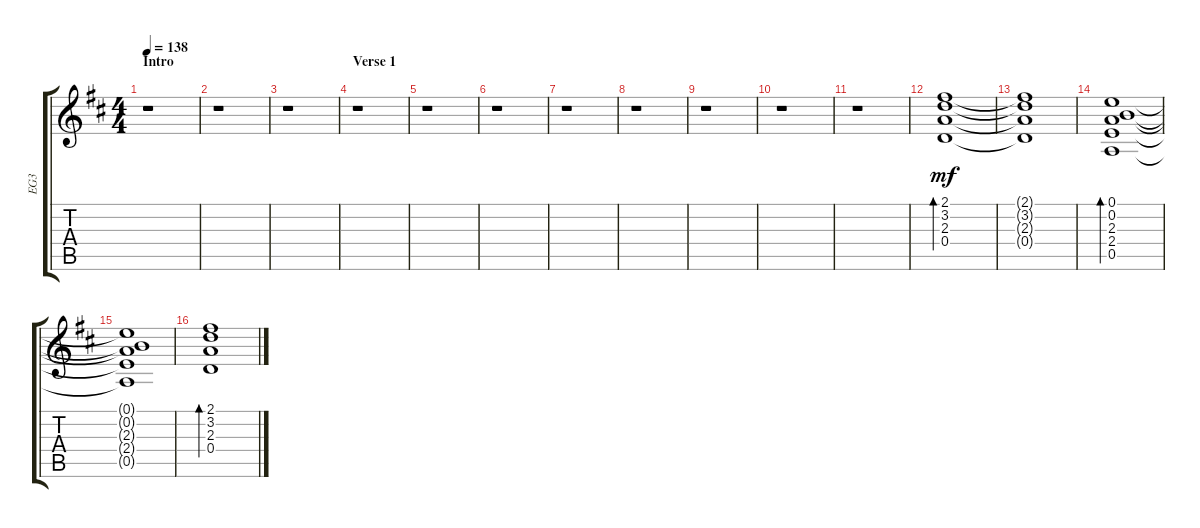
\track ("EG3" "EG3") {instrument electricguitarclean}
\staff {score tabs}
\tuning (E4 B3 G3 D3 A2 E2) {hide}
\ts (4 4)
\section ("" "Intro")
\tempo 138
\clef g2
\ks d
r.1{dy mf instrument electricguitarclean} |
r.1 |
r.1 |
\section ("" "Verse 1")
r.1 |
r.1 |
r.1 |
r.1 |
r.1 |
r.1 |
r.1 |
r.1 |
(2.1 3.2 2.3 0.4).1{bd 60} |
(2.1{t} 3.2{t} 2.3{t} 0.4{t}).1 |
(0.1 0.2 2.3 2.4 0.5).1{bd 60} |
(0.1{t} 0.2{t} 2.3{t} 2.4{t} 0.5{t}).1 |
(2.1 3.2 2.3 0.4).1{bd 60}
